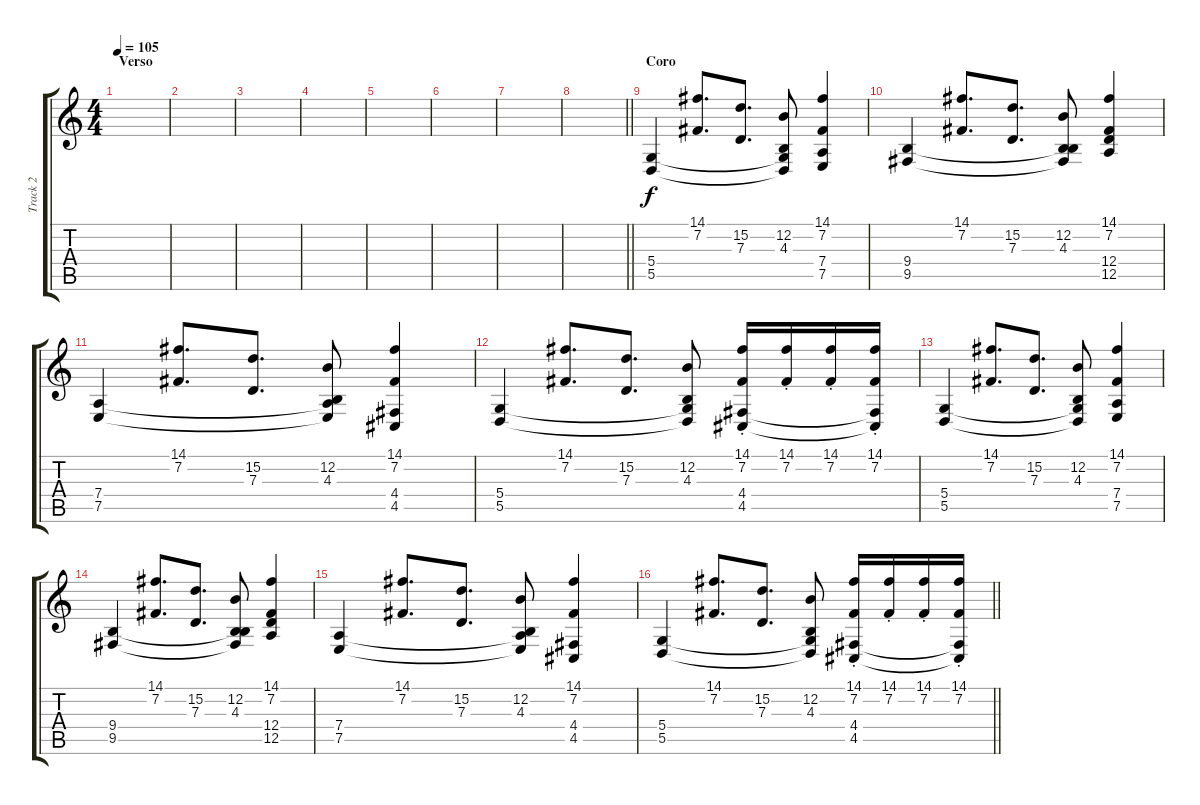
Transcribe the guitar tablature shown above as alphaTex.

\track ("Track 2" "Track 2") {instrument pad3polysynth}
\staff {score tabs}
\tuning (E4 B3 G3 D3 A2 E2) {hide}
\ts (4 4)
\section ("" "Verso")
\tempo 105
\clef g2
\ks c
|
|
|
|
|
|
|
\barLineRight lightlight
|
\section ("" "Coro")
(5.4 5.5).4 (14.1 7.2).8{d} (15.2 7.3).8{d} (12.2 4.3 5.4{t} 5.5{t}).8 (14.1 7.2 7.4 7.5).4 |
(9.4 9.5).4 (14.1 7.2).8{d} (15.2 7.3).8{d} (12.2 4.3 9.4{t} 9.5{t}).8 (14.1 7.2 12.4 12.5).4 |
(7.4 7.5).4 (14.1 7.2).8{d} (15.2 7.3).8{d} (12.2 4.3 7.4{t} 7.5{t}).8 (14.1 7.2 4.4 4.5).4 |
(5.4 5.5).4 (14.1 7.2).8{d} (15.2 7.3).8{d} (12.2 4.3 5.4{t} 5.5{t}).8 (14.1{st} 7.2{st} 4.4 4.5).16 (14.1{st} 7.2{st}).16 (14.1{st} 7.2{st}).16 (14.1{st} 7.2{st} 4.4{t} 4.5{t}).16 |
(5.4 5.5).4 (14.1 7.2).8{d} (15.2 7.3).8{d} (12.2 4.3 5.4{t} 5.5{t}).8 (14.1 7.2 7.4 7.5).4 |
(9.4 9.5).4 (14.1 7.2).8{d} (15.2 7.3).8{d} (12.2 4.3 9.4{t} 9.5{t}).8 (14.1 7.2 12.4 12.5).4 |
(7.4 7.5).4 (14.1 7.2).8{d} (15.2 7.3).8{d} (12.2 4.3 7.4{t} 7.5{t}).8 (14.1 7.2 4.4 4.5).4 |
\barLineRight lightlight
(5.4 5.5).4 (14.1 7.2).8{d} (15.2 7.3).8{d} (12.2 4.3 5.4{t} 5.5{t}).8 (14.1{st} 7.2{st} 4.4 4.5).16 (14.1{st} 7.2{st}).16 (14.1{st} 7.2{st}).16 (14.1{st} 7.2{st} 4.4{t} 4.5{t}).16
